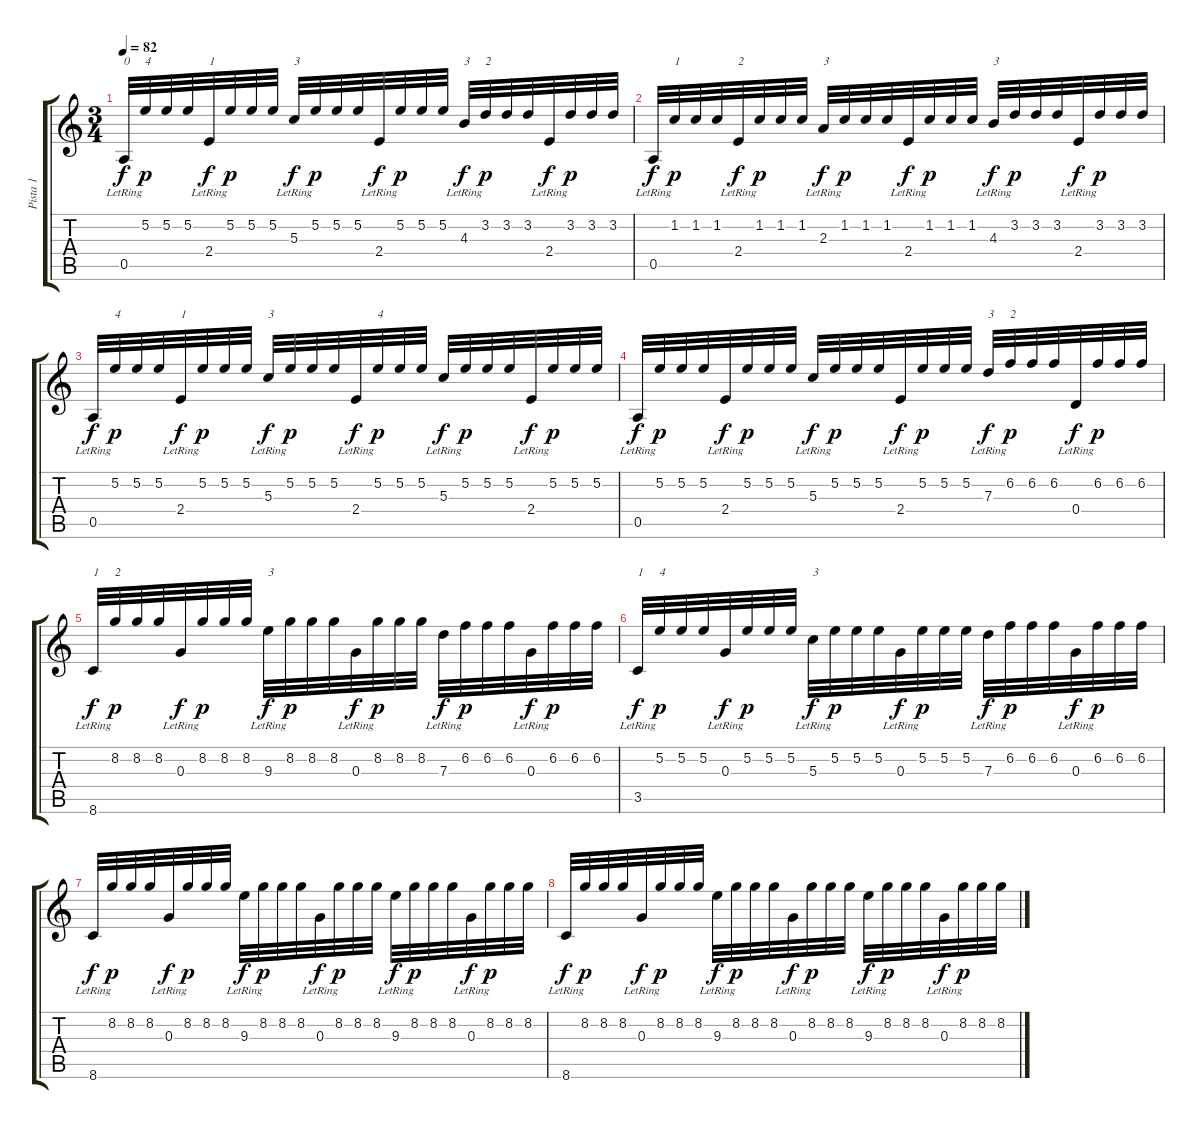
\track ("Pista 1" "Pista 1") {instrument acousticguitarnylon}
\staff {score tabs}
\tuning (E4 B3 G3 D3 A2 E2) {hide}
\ts (3 4)
\tempo 82
\clef g2
\ks c
0.5{lr}.32{txt "0" dy f instrument acousticguitarnylon} 5.2.32{txt "4" dy p} 5.2.32 5.2.32 2.4{lr}.32{txt "1" dy f} 5.2.32{dy p} 5.2.32 5.2.32 5.3{lr}.32{txt "3" dy f} 5.2.32{dy p} 5.2.32 5.2.32 2.4{lr}.32{dy f} 5.2.32{dy p} 5.2.32 5.2.32 4.3{lr}.32{txt "3" dy f} 3.2.32{txt "2" dy p} 3.2.32 3.2.32 2.4{lr}.32{dy f} 3.2.32{dy p} 3.2.32 3.2.32 |
0.5{lr}.32{dy f} 1.2.32{txt "1" dy p} 1.2.32 1.2.32 2.4{lr}.32{txt "2" dy f} 1.2.32{dy p} 1.2.32 1.2.32 2.3{lr}.32{txt "3" dy f} 1.2.32{dy p} 1.2.32 1.2.32 2.4{lr}.32{dy f} 1.2.32{dy p} 1.2.32 1.2.32 4.3{lr}.32{txt "3" dy f} 3.2.32{dy p} 3.2.32 3.2.32 2.4{lr}.32{dy f} 3.2.32{dy p} 3.2.32 3.2.32 |
0.5{lr}.32{dy f} 5.2.32{txt "4" dy p} 5.2.32 5.2.32 2.4{lr}.32{txt "1" dy f} 5.2.32{dy p} 5.2.32 5.2.32 5.3{lr}.32{txt "3" dy f} 5.2.32{dy p} 5.2.32 5.2.32 2.4{lr}.32{dy f} 5.2.32{txt "4" dy p} 5.2.32 5.2.32 5.3{lr}.32{dy f} 5.2.32{dy p} 5.2.32 5.2.32 2.4{lr}.32{dy f} 5.2.32{dy p} 5.2.32 5.2.32 |
0.5{lr}.32{dy f} 5.2.32{dy p} 5.2.32 5.2.32 2.4{lr}.32{dy f} 5.2.32{dy p} 5.2.32 5.2.32 5.3{lr}.32{dy f} 5.2.32{dy p} 5.2.32 5.2.32 2.4{lr}.32{dy f} 5.2.32{dy p} 5.2.32 5.2.32 7.3{lr}.32{txt "3" dy f} 6.2.32{txt "2" dy p} 6.2.32 6.2.32 0.4{lr}.32{dy f} 6.2.32{dy p} 6.2.32 6.2.32 |
8.6{lr}.32{txt "1" dy f} 8.2.32{txt "2" dy p} 8.2.32 8.2.32 0.3{lr}.32{dy f} 8.2.32{dy p} 8.2.32 8.2.32 9.3{lr}.32{txt "3" dy f} 8.2.32{dy p} 8.2.32 8.2.32 0.3{lr}.32{dy f} 8.2.32{dy p} 8.2.32 8.2.32 7.3{lr}.32{dy f} 6.2.32{dy p} 6.2.32 6.2.32 0.3{lr}.32{dy f} 6.2.32{dy p} 6.2.32 6.2.32 |
3.5{lr}.32{txt "1" dy f} 5.2.32{txt "4" dy p} 5.2.32 5.2.32 0.3{lr}.32{dy f} 5.2.32{dy p} 5.2.32 5.2.32 5.3{lr}.32{txt "3" dy f} 5.2.32{dy p} 5.2.32 5.2.32 0.3{lr}.32{dy f} 5.2.32{dy p} 5.2.32 5.2.32 7.3{lr}.32{dy f} 6.2.32{dy p} 6.2.32 6.2.32 0.3{lr}.32{dy f} 6.2.32{dy p} 6.2.32 6.2.32 |
8.6{lr}.32{dy f} 8.2.32{dy p} 8.2.32 8.2.32 0.3{lr}.32{dy f} 8.2.32{dy p} 8.2.32 8.2.32 9.3{lr}.32{dy f} 8.2.32{dy p} 8.2.32 8.2.32 0.3{lr}.32{dy f} 8.2.32{dy p} 8.2.32 8.2.32 9.3{lr}.32{dy f} 8.2.32{dy p} 8.2.32 8.2.32 0.3{lr}.32{dy f} 8.2.32{dy p} 8.2.32 8.2.32 |
8.6{lr}.32{dy f} 8.2.32{dy p} 8.2.32 8.2.32 0.3{lr}.32{dy f} 8.2.32{dy p} 8.2.32 8.2.32 9.3{lr}.32{dy f} 8.2.32{dy p} 8.2.32 8.2.32 0.3{lr}.32{dy f} 8.2.32{dy p} 8.2.32 8.2.32 9.3{lr}.32{dy f} 8.2.32{dy p} 8.2.32 8.2.32 0.3{lr}.32{dy f} 8.2.32{dy p} 8.2.32 8.2.32
